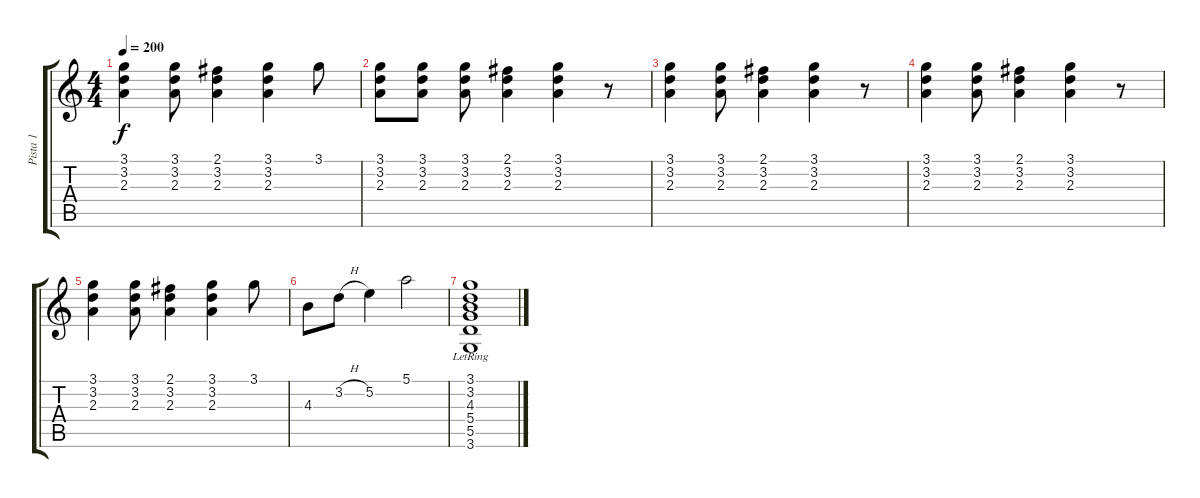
\track ("Pista 1" "Pista 1") {instrument overdrivenguitar}
\staff {score tabs}
\tuning (E4 B3 G3 D3 A2 E2) {hide}
\ts (4 4)
\tempo 200
\clef g2
\ks c
(3.1 3.2 2.3).4{dy f} (3.1 3.2 2.3).8 (2.1 3.2 2.3).4 (3.1 3.2 2.3).4 3.1.8 |
(3.1 3.2 2.3).8 (3.1 3.2 2.3).8 (3.1 3.2 2.3).8 (2.1 3.2 2.3).4 (3.1 3.2 2.3).4 r.8 |
(3.1 3.2 2.3).4 (3.1 3.2 2.3).8 (2.1 3.2 2.3).4 (3.1 3.2 2.3).4 r.8 |
(3.1 3.2 2.3).4 (3.1 3.2 2.3).8 (2.1 3.2 2.3).4 (3.1 3.2 2.3).4 r.8 |
(3.1 3.2 2.3).4 (3.1 3.2 2.3).8 (2.1 3.2 2.3).4 (3.1 3.2 2.3).4 3.1.8 |
4.3.8 3.2{h}.8 5.2.4 5.1.2 |
(3.1{lr} 3.2{lr} 4.3{lr} 5.4{lr} 5.5{lr} 3.6{lr}).1
